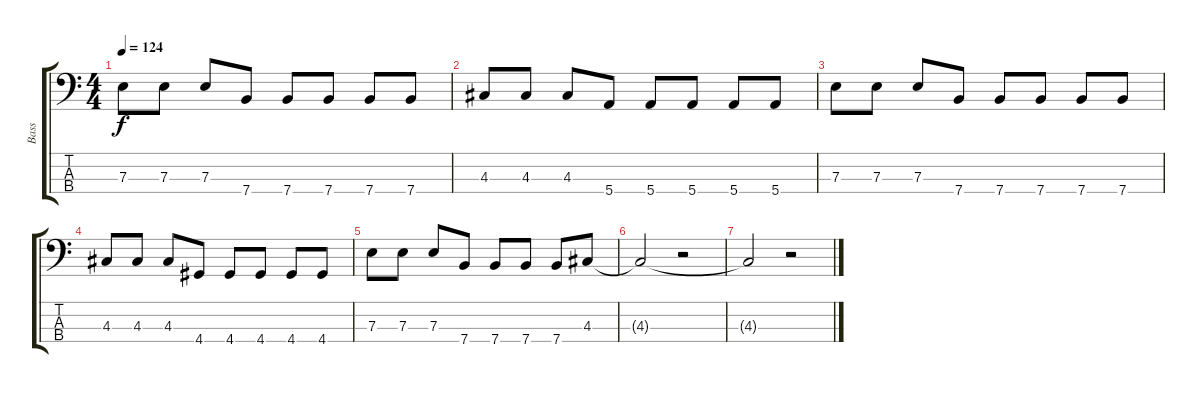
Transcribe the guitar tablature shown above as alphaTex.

\track ("Bass" "Bass") {instrument electricbassfinger}
\staff {score tabs}
\tuning (G2 D2 A1 E1) {hide}
\ts (4 4)
\tempo 124
\clef f4
\ks c
7.3.8{dy f} 7.3.8 7.3.8 7.4.8 7.4.8 7.4.8 7.4.8 7.4.8 |
4.3.8 4.3.8 4.3.8 5.4.8 5.4.8 5.4.8 5.4.8 5.4.8 |
7.3.8 7.3.8 7.3.8 7.4.8 7.4.8 7.4.8 7.4.8 7.4.8 |
4.3.8 4.3.8 4.3.8 4.4.8 4.4.8 4.4.8 4.4.8 4.4.8 |
7.3.8 7.3.8 7.3.8 7.4.8 7.4.8 7.4.8 7.4.8 4.3.8 |
4.3{t}.2{volume 7} r.2 |
4.3{t}.2 r.2
